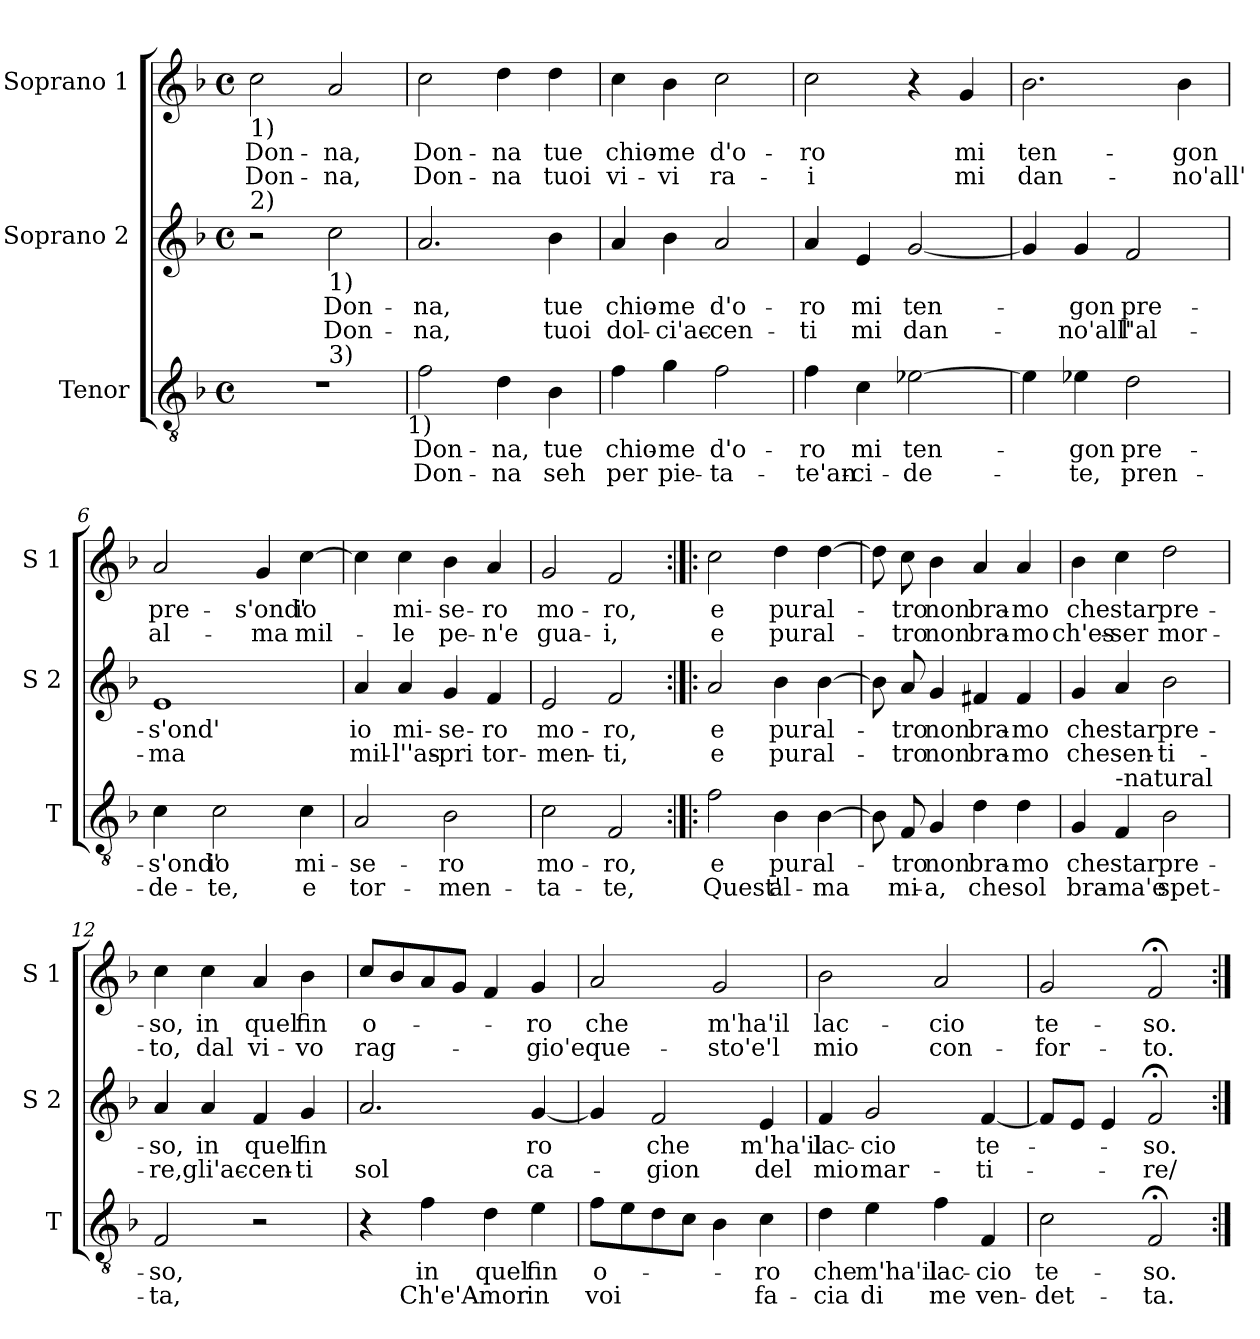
**kern	**text	**text	**kern	**text	**text	**kern	**text	**text
*part3	*part3	*part3	*part2	*part2	*part2	*part1	*part1	*part1
*staff3	*staff3	*staff3	*staff2	*staff2	*staff2	*staff1	*staff1	*staff1
*I"Tenor	*	*	*I"Soprano 2	*	*	*I"Soprano 1	*	*
*I'T	*	*	*I'S 2	*	*	*I'S 1	*	*
*clefGv2	*	*	*clefG2	*	*	*clefG2	*	*
*k[b-]	*	*	*k[b-]	*	*	*k[b-]	*	*
*F:	*	*	*F:	*	*	*F:	*	*
*M4/4	*	*	*M4/4	*	*	*M4/4	*	*
*met(c)	*	*	*met(c)	*	*	*met(c)	*	*
=1	=1	=1	=1	=1	=1	=1	=1	=1
!	!	!	!	!	!	!LO:TX:b:t=1)	!	!
!	!	!	!LO:TX:a:t=2)	!	!	!	!	!
!	!	!	!	!	!	!	!LO:LY:b	!LO:LY:b
*^	*	*	*	*	*	*	*	*
1r	2ryy	.	.	2r	.	.	2cc\	Don-	Don-
!	!	!	!	!LO:TX:b:t=1)	!	!	!	!	!
!	!LO:TX:a:t=3)	!	!	!	!	!	!	!	!
!	!	!	!	!	!LO:LY:b	!LO:LY:b	!	!LO:LY:b	!LO:LY:b
.	2ryy	.	.	2cc\	Don-	Don-	2a/	-na,	-na,
!LO:TX:b:t=1)	!	!	!	!	!	!	!	!	!
=2	=2	=2	=2	=2	=2	=2	=2	=2	=2
!LO:TX:b:t=4)	!	!	!	!	!	!	!	!	!
!	!	!LO:LY:b	!LO:LY:b	!	!LO:LY:b	!LO:LY:b	!	!LO:LY:b	!LO:LY:b
*v	*v	*	*	*	*	*	*	*	*
2f\	Don-	Don-	2.a/	-na,	-na,	2cc\	Don-	Don-
!	!LO:LY:b	!LO:LY:b	!	!	!	!	!LO:LY:b	!LO:LY:b
4d\	-na,	-na	.	.	.	4dd\	-na	-na
!	!LO:LY:b	!LO:LY:b	!	!LO:LY:b	!LO:LY:b	!	!LO:LY:b	!LO:LY:b
4B-\	tue	seh	4b-\	tue	tuoi	4dd\	tue	tuoi
=3	=3	=3	=3	=3	=3	=3	=3	=3
!	!LO:LY:b	!LO:LY:b	!	!LO:LY:b	!LO:LY:b	!	!LO:LY:b	!LO:LY:b
4f\	chio-	per	4a/	chio-	dol-	4cc\	chio-	vi-
!	!LO:LY:b	!LO:LY:b	!	!LO:LY:b	!LO:LY:b	!	!LO:LY:b	!LO:LY:b
4g\	-me	pie-	4b-\	-me	-ci'ac-	4b-\	-me	-vi
!	!LO:LY:b	!LO:LY:b	!	!LO:LY:b	!LO:LY:b	!	!LO:LY:b	!LO:LY:b
2f\	d'o-	-ta-	2a/	d'o-	-cen-	2cc\	d'o-	ra-
=4	=4	=4	=4	=4	=4	=4	=4	=4
!	!LO:LY:b	!LO:LY:b	!	!LO:LY:b	!LO:LY:b	!	!LO:LY:b	!LO:LY:b
4f\	-ro	-te'an-	4a/	-ro	-ti	2cc\	-ro	-i
!	!LO:LY:b	!LO:LY:b	!	!LO:LY:b	!LO:LY:b	!	!	!
4c\	mi	-ci-	4e/	mi	mi	.	.	.
!	!LO:LY:b	!LO:LY:b	!	!LO:LY:b	!LO:LY:b	!	!	!
[2e-X\	ten-	-de-	[2g/	ten-	dan-	4r	.	.
!	!	!	!	!	!	!	!LO:LY:b	!LO:LY:b
.	.	.	.	.	.	4g/	mi	mi
!!LO:LB:g=z
=5	=5	=5	=5	=5	=5	=5	=5	=5
!	!	!	!	!	!	!	!LO:LY:b	!LO:LY:b
4e-\]	.	.	4g/]	.	.	2.b-\	ten-	dan-
!	!LO:LY:b	!LO:LY:b	!	!LO:LY:b	!LO:LY:b	!	!	!
4e-X\	-gon	-te,	4g/	-gon	-no'all'	.	.	.
!	!LO:LY:b	!LO:LY:b	!	!LO:LY:b	!LO:LY:b	!	!	!
2d\	pre-	pren-	2f/	pre-	l'al-	.	.	.
!	!	!	!	!	!	!	!LO:LY:b	!LO:LY:b
.	.	.	.	.	.	4b-\	-gon	-no'all'
=6	=6	=6	=6	=6	=6	=6	=6	=6
!	!LO:LY:b	!LO:LY:b	!	!LO:LY:b	!LO:LY:b	!	!LO:LY:b	!LO:LY:b
4c\	-s'ond'	-de-	1e	-s'ond'	-ma	2a/	pre-	al-
!	!LO:LY:b	!LO:LY:b	!	!	!	!	!	!
2c\	io	-te,	.	.	.	.	.	.
!	!	!	!	!	!	!	!LO:LY:b	!LO:LY:b
.	.	.	.	.	.	4g/	-s'ond'	-ma
!	!LO:LY:b	!LO:LY:b	!	!	!	!	!LO:LY:b	!LO:LY:b
4c\	mi-	e	.	.	.	[4cc\	io	mil-
=7	=7	=7	=7	=7	=7	=7	=7	=7
!	!LO:LY:b	!LO:LY:b	!	!LO:LY:b	!LO:LY:b	!	!	!
2A/	-se-	tor-	4a/	io	mil-	4cc\]	.	.
!	!	!	!	!LO:LY:b	!LO:LY:b	!	!LO:LY:b	!LO:LY:b
.	.	.	4a/	mi-	-l''as-	4cc\	mi-	-le
!	!LO:LY:b	!LO:LY:b	!	!LO:LY:b	!LO:LY:b	!	!LO:LY:b	!LO:LY:b
2B-\	-ro	-men-	4g/	-se-	-pri	4b-\	-se-	pe-
!	!	!	!	!LO:LY:b	!LO:LY:b	!	!LO:LY:b	!LO:LY:b
.	.	.	4f/	-ro	tor-	4a/	-ro	-n'e
=8	=8	=8	=8	=8	=8	=8	=8	=8
!	!LO:LY:b	!LO:LY:b	!	!LO:LY:b	!LO:LY:b	!	!LO:LY:b	!LO:LY:b
2c\	mo-	-ta-	2e/	mo-	-men-	2g/	mo-	gua-
!	!LO:LY:b	!LO:LY:b	!	!LO:LY:b	!LO:LY:b	!	!LO:LY:b	!LO:LY:b
2F/	-ro,	-te,	2f/	-ro,	-ti,	2f/	-ro,	-i,
!!LO:PB:g=z
=9:|!|:	=9:|!|:	=9:|!|:	=9:|!|:	=9:|!|:	=9:|!|:	=9:|!|:	=9:|!|:	=9:|!|:
!	!LO:LY:b	!LO:LY:b	!	!LO:LY:b	!LO:LY:b	!	!LO:LY:b	!LO:LY:b
2f\	e	Quest'	2a/	e	e	2cc\	e	e
!	!LO:LY:b	!LO:LY:b	!	!LO:LY:b	!LO:LY:b	!	!LO:LY:b	!LO:LY:b
4B-\	pur	al-	4b-\	pur	pur	4dd\	pur	pur
!	!LO:LY:b	!LO:LY:b	!	!LO:LY:b	!LO:LY:b	!	!LO:LY:b	!LO:LY:b
[4B-\	al-	-ma	[4b-\	al-	al-	[4dd\	al-	al-
=10	=10	=10	=10	=10	=10	=10	=10	=10
8B-\]	.	.	8b-\]	.	.	8dd\]	.	.
!	!LO:LY:b	!LO:LY:b	!	!LO:LY:b	!LO:LY:b	!	!LO:LY:b	!LO:LY:b
8F/	-tro	mi-	8a/	-tro	-tro	8cc\	-tro	-tro
!	!LO:LY:b	!LO:LY:b	!	!LO:LY:b	!LO:LY:b	!	!LO:LY:b	!LO:LY:b
4G/	non	-a,	4g/	non	non	4b-\	non	non
!	!LO:LY:b	!LO:LY:b	!	!LO:LY:b	!LO:LY:b	!	!LO:LY:b	!LO:LY:b
4d\	bra-	che	4f#X/	bra-	bra-	4a/	bra-	bra-
!	!LO:LY:b	!LO:LY:b	!	!LO:LY:b	!LO:LY:b	!	!LO:LY:b	!LO:LY:b
4d\	-mo	sol	4f#/	-mo	-mo	4a/	-mo	-mo
=11	=11	=11	=11	=11	=11	=11	=11	=11
!	!LO:LY:b	!LO:LY:b	!	!LO:LY:b	!LO:LY:b	!	!LO:LY:b	!LO:LY:b
4G/	che	bra-	4g/	che	che	4b-\	che	ch'es-
!LO:TX:a:t=-natural	!	!	!	!	!	!	!	!
!	!LO:LY:b	!LO:LY:b	!	!LO:LY:b	!LO:LY:b	!	!LO:LY:b	!LO:LY:b
4F/	star	-ma'e	4a/	star	sen-	4cc\	star	-ser
!	!LO:LY:b	!LO:LY:b	!	!LO:LY:b	!LO:LY:b	!	!LO:LY:b	!LO:LY:b
2B-\	pre-	spet-	2b-\	pre-	-ti-	2dd\	pre-	mor-
=12	=12	=12	=12	=12	=12	=12	=12	=12
!	!LO:LY:b	!LO:LY:b	!	!LO:LY:b	!LO:LY:b	!	!LO:LY:b	!LO:LY:b
2F/	-so,	-ta,	4a/	-so,	-re,	4cc\	-so,	-to,
!	!	!	!	!LO:LY:b	!LO:LY:b	!	!LO:LY:b	!LO:LY:b
.	.	.	4a/	in	gli'ac-	4cc\	in	dal
!	!	!	!	!LO:LY:b	!LO:LY:b	!	!LO:LY:b	!LO:LY:b
2r	.	.	4f/	quel	-cen-	4a/	quel	vi-
!	!	!	!	!LO:LY:b	!LO:LY:b	!	!LO:LY:b	!LO:LY:b
.	.	.	4g/	fin	-ti	4b-\	fin	-vo
!!LO:LB:g=z
=13	=13	=13	=13	=13	=13	=13	=13	=13
!	!	!	!	!	!LO:LY:b	!	!LO:LY:b	!LO:LY:b
4r	.	.	2.a/	.	sol	8cc/L	o-	rag-
.	.	.	.	.	.	8b-/	.	.
!	!LO:LY:b	!LO:LY:b	!	!	!	!	!	!
4f\	in	Ch'e'A-	.	.	.	8a/	.	.
.	.	.	.	.	.	8g/J	.	.
!	!LO:LY:b	!LO:LY:b	!	!	!	!	!	!
4d\	quel	-mor	.	.	.	4f/	.	.
!	!LO:LY:b	!LO:LY:b	!	!LO:LY:b	!LO:LY:b	!	!LO:LY:b	!LO:LY:b
4e\	fin	in	[4g/	-ro	ca-	4g/	-ro	-gio'e
=14	=14	=14	=14	=14	=14	=14	=14	=14
!	!LO:LY:b	!LO:LY:b	!	!	!	!	!LO:LY:b	!LO:LY:b
8f\L	o-	voi	4g/]	.	.	2a/	che	que-
8e\	.	.	.	.	.	.	.	.
!	!	!	!	!LO:LY:b	!LO:LY:b	!	!	!
8d\	.	.	2f/	che	-gion	.	.	.
8c\J	.	.	.	.	.	.	.	.
!	!	!	!	!	!	!	!LO:LY:b	!LO:LY:b
4B-\	.	.	.	.	.	2g/	m'ha'il	-sto'e'l
!	!LO:LY:b	!LO:LY:b	!	!LO:LY:b	!LO:LY:b	!	!	!
4c\	-ro	fa-	4e/	m'ha'il	del	.	.	.
=15	=15	=15	=15	=15	=15	=15	=15	=15
!	!LO:LY:b	!LO:LY:b	!	!LO:LY:b	!LO:LY:b	!	!LO:LY:b	!LO:LY:b
4d\	che	-cia	4f/	lac-	mio	2b-\	lac-	mio
!	!LO:LY:b	!LO:LY:b	!	!LO:LY:b	!LO:LY:b	!	!	!
4e\	m'ha'il	di	2g/	-cio	mar-	.	.	.
!	!LO:LY:b	!LO:LY:b	!	!	!	!	!LO:LY:b	!LO:LY:b
4f\	lac-	me	.	.	.	2a/	-cio	con-
!	!LO:LY:b	!LO:LY:b	!	!LO:LY:b	!LO:LY:b	!	!	!
4F/	-cio	ven-	[4f/	te-	-ti-	.	.	.
=16	=16	=16	=16	=16	=16	=16	=16	=16
!	!LO:LY:b	!LO:LY:b	!	!	!	!	!LO:LY:b	!LO:LY:b
2c\	te-	-det-	8f/L]	.	.	2g/	te-	-for-
.	.	.	8e/J	.	.	.	.	.
.	.	.	4e/	.	.	.	.	.
!	!LO:LY:b	!LO:LY:b	!	!LO:LY:b	!LO:LY:b	!	!LO:LY:b	!LO:LY:b
2F;</	-so.	-ta.	2f;</	-so.	-re/	2f;</	-so.	-to.
=:|!	=:|!	=:|!	=:|!	=:|!	=:|!	=:|!	=:|!	=:|!
*-	*-	*-	*-	*-	*-	*-	*-	*-
